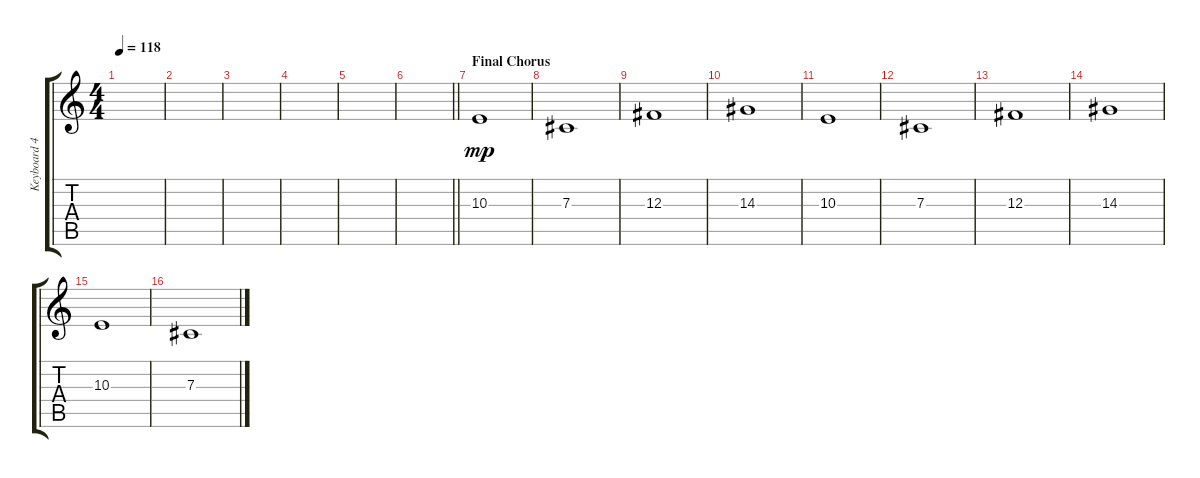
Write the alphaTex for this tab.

\track ("Keyboard 4" "Keyboard 4") {instrument pad4choir}
\staff {score tabs}
\tuning (Eb4 Bb3 Gb3 Db3 Ab2 Db2) {hide}
\ts (4 4)
\tempo 118
\clef g2
\ks c
|
|
|
|
|
\barLineRight lightlight
|
\section ("" "Final Chorus")
10.3.1{dy mp} |
7.3.1 |
12.3.1 |
14.3.1 |
10.3.1 |
7.3.1 |
12.3.1 |
14.3.1 |
10.3.1 |
7.3.1
